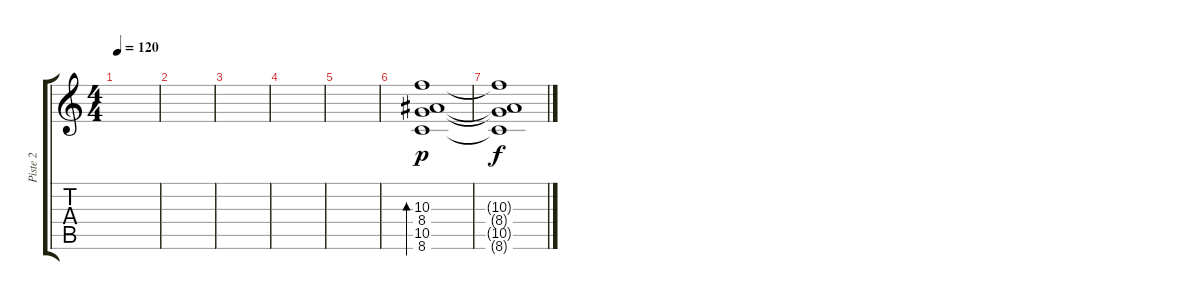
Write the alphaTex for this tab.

\track ("Piste 2" "Piste 2") {instrument acousticguitarnylon}
\staff {score tabs}
\tuning (E4 B3 G3 D3 A2 E2) {hide}
\ts (4 4)
\tempo 120
\clef g2
\ks c
|
|
|
|
|
(10.3 8.4 10.5 8.6).1{bd 480 dy p} |
(10.3{t} 8.4{t} 10.5{t} 8.6{t}).1{dy f}
